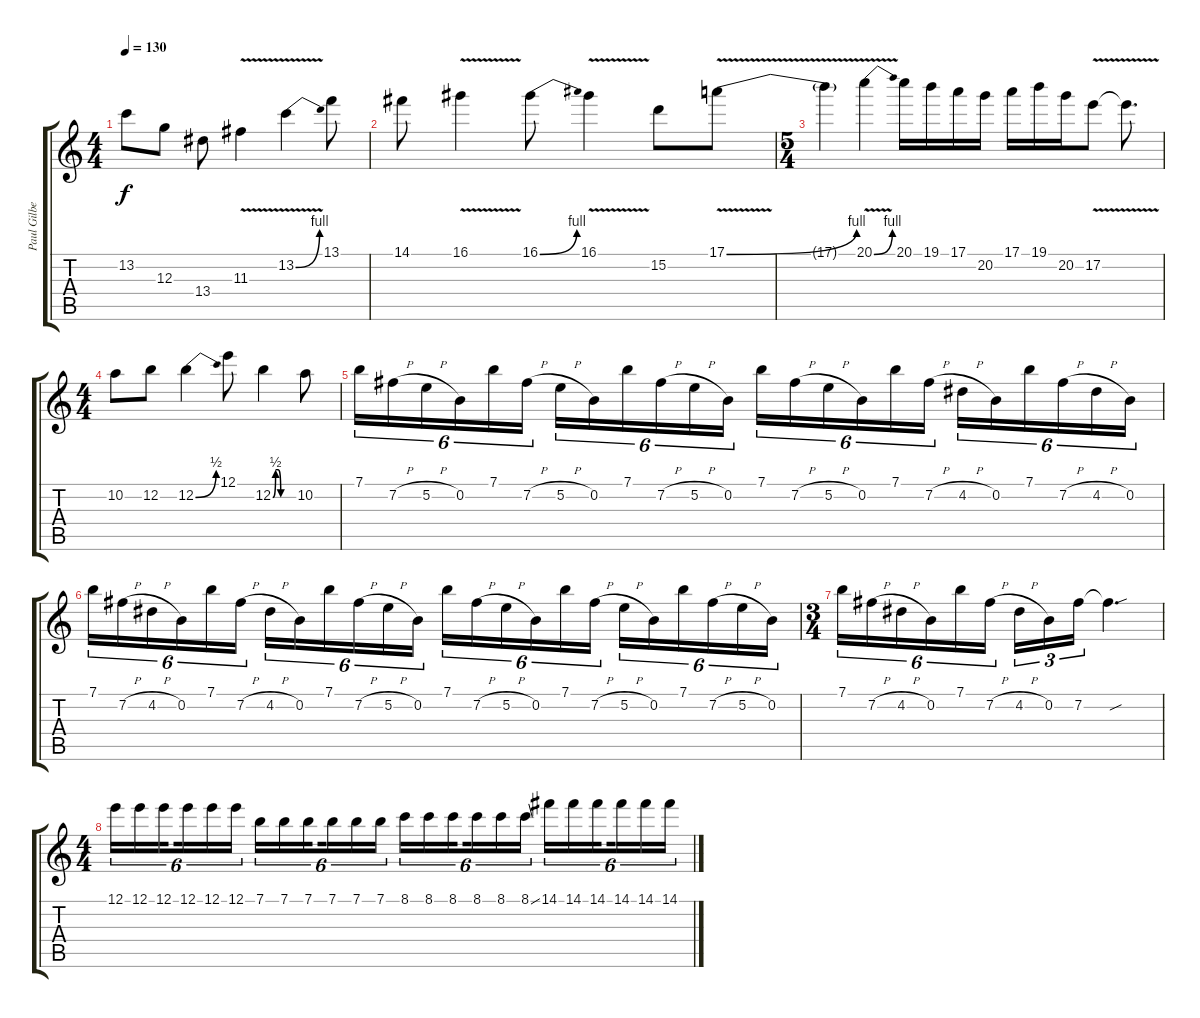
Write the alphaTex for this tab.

\track ("Paul Gilbert (Lead Guitar)" "Paul Gilbe") {instrument distortionguitar}
\staff {score tabs}
\tuning (E4 B3 G3 D3 A2 E2) {hide}
\ts (4 4)
\tempo 130
\clef g2
\ks c
13.2{t}.8{dy f} 12.3.8 13.4.8 11.3{v}.4 13.2{be (bend 0 0 60 4) v}.4 13.1.8 |
14.1.8 16.1{v}.4 16.1{be (bend 0 0 60 4)}.8 16.1{v}.4 15.2.8 17.1{be (bend 0 0 60 4) v}.8 |
\ts (5 4)
17.1{t}.4 20.1{be (bend 0 0 60 4) v}.4 20.1.16 19.1.16 17.1.16 20.2.16 17.1.16 19.1.16 20.2.16 17.2{v}.8 17.2{t}.8{d} |
\ts (4 4)
10.2.8 12.2.8 12.2{be (bend 0 0 60 2)}.4 12.1.8 12.2{be (custom 0 0 8 2 15 2 23 0 60 0)}.4 10.2.8 |
7.1.16{tu (6 4) instrument distortionguitar} 7.2{h}.16{tu (6 4)} 5.2{h}.16{tu (6 4)} 0.2.16{tu (6 4)} 7.1.16{tu (6 4)} 7.2{h}.16{tu (6 4)} 5.2{h}.16{tu (6 4)} 0.2.16{tu (6 4)} 7.1.16{tu (6 4)} 7.2{h}.16{tu (6 4)} 5.2{h}.16{tu (6 4)} 0.2.16{tu (6 4)} 7.1.16{tu (6 4)} 7.2{h}.16{tu (6 4)} 5.2{h}.16{tu (6 4)} 0.2.16{tu (6 4)} 7.1.16{tu (6 4)} 7.2{h}.16{tu (6 4)} 4.2{h}.16{tu (6 4)} 0.2.16{tu (6 4)} 7.1.16{tu (6 4)} 7.2{h}.16{tu (6 4)} 4.2{h}.16{tu (6 4)} 0.2.16{tu (6 4)} |
7.1.16{tu (6 4)} 7.2{h}.16{tu (6 4)} 4.2{h}.16{tu (6 4)} 0.2.16{tu (6 4)} 7.1.16{tu (6 4)} 7.2{h}.16{tu (6 4)} 4.2{h}.16{tu (6 4)} 0.2.16{tu (6 4)} 7.1.16{tu (6 4)} 7.2{h}.16{tu (6 4)} 5.2{h}.16{tu (6 4)} 0.2.16{tu (6 4)} 7.1.16{tu (6 4)} 7.2{h}.16{tu (6 4)} 5.2{h}.16{tu (6 4)} 0.2.16{tu (6 4)} 7.1.16{tu (6 4)} 7.2{h}.16{tu (6 4)} 5.2{h}.16{tu (6 4)} 0.2.16{tu (6 4)} 7.1.16{tu (6 4)} 7.2{h}.16{tu (6 4)} 5.2{h}.16{tu (6 4)} 0.2.16{tu (6 4)} |
\ts (3 4)
7.1.16{tu (6 4)} 7.2{h}.16{tu (6 4)} 4.2{h}.16{tu (6 4)} 0.2.16{tu (6 4)} 7.1.16{tu (6 4)} 7.2{h}.16{tu (6 4)} 4.2{h}.16{tu (3 2)} 0.2.16{tu (3 2)} 7.2.16{tu (3 2)} 7.2{sou t}.4{d} |
\ts (4 4)
12.1.16{tu (6 4)} 12.1.16{tu (6 4)} 12.1.16{tu (6 4) beam splitsecondary} 12.1.16{tu (6 4)} 12.1.16{tu (6 4)} 12.1.16{tu (6 4)} 7.1.16{tu (6 4)} 7.1.16{tu (6 4)} 7.1.16{tu (6 4) beam splitsecondary} 7.1.16{tu (6 4)} 7.1.16{tu (6 4)} 7.1.16{tu (6 4)} 8.1.16{tu (6 4)} 8.1.16{tu (6 4)} 8.1.16{tu (6 4) beam splitsecondary} 8.1.16{tu (6 4)} 8.1.16{tu (6 4)} 8.1{ss}.16{tu (6 4)} 14.1.16{tu (6 4)} 14.1.16{tu (6 4)} 14.1.16{tu (6 4) beam splitsecondary} 14.1.16{tu (6 4)} 14.1.16{tu (6 4)} 14.1.16{tu (6 4)}
